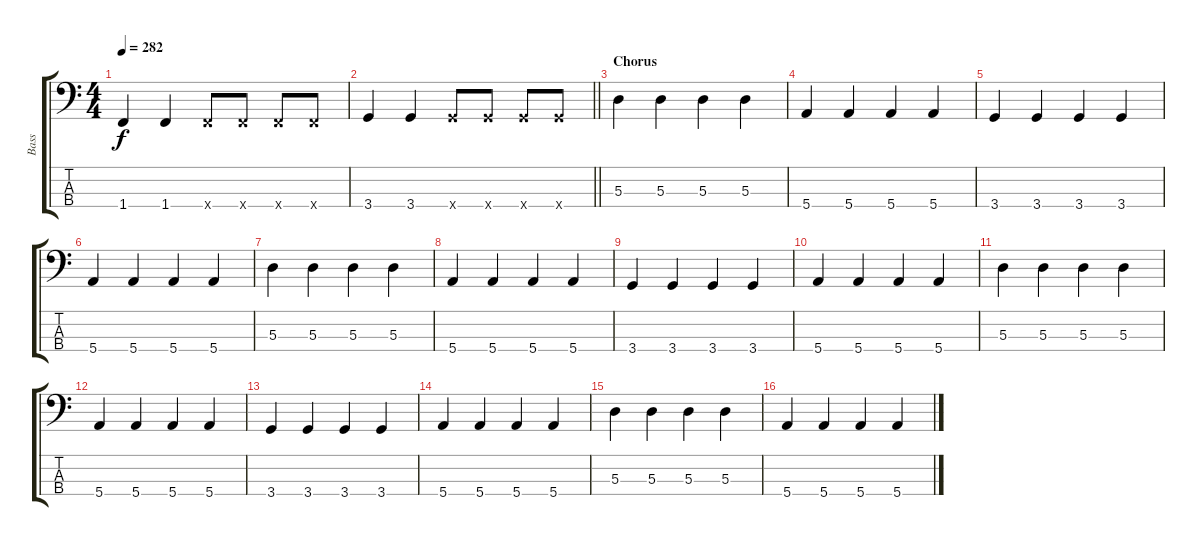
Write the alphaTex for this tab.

\track ("Bass" "Bass") {instrument electricbasspick}
\staff {score tabs}
\tuning (G2 D2 A1 E1) {hide}
\ts (4 4)
\tempo 282
\clef f4
\ks c
1.4.4{dy f} 1.4.4 1.4{x}.8 1.4{x}.8 1.4{x}.8 1.4{x}.8 |
\barLineRight lightlight
3.4.4 3.4.4 3.4{x}.8 3.4{x}.8 3.4{x}.8 3.4{x}.8 |
\section ("" "Chorus")
5.3.4 5.3.4 5.3.4 5.3.4 |
5.4.4 5.4.4 5.4.4 5.4.4 |
3.4.4 3.4.4 3.4.4 3.4.4 |
5.4.4 5.4.4 5.4.4 5.4.4 |
5.3.4 5.3.4 5.3.4 5.3.4 |
5.4.4 5.4.4 5.4.4 5.4.4 |
3.4.4 3.4.4 3.4.4 3.4.4 |
5.4.4 5.4.4 5.4.4 5.4.4 |
5.3.4 5.3.4 5.3.4 5.3.4 |
5.4.4 5.4.4 5.4.4 5.4.4 |
3.4.4 3.4.4 3.4.4 3.4.4 |
5.4.4 5.4.4 5.4.4 5.4.4 |
5.3.4 5.3.4 5.3.4 5.3.4 |
5.4.4 5.4.4 5.4.4 5.4.4
